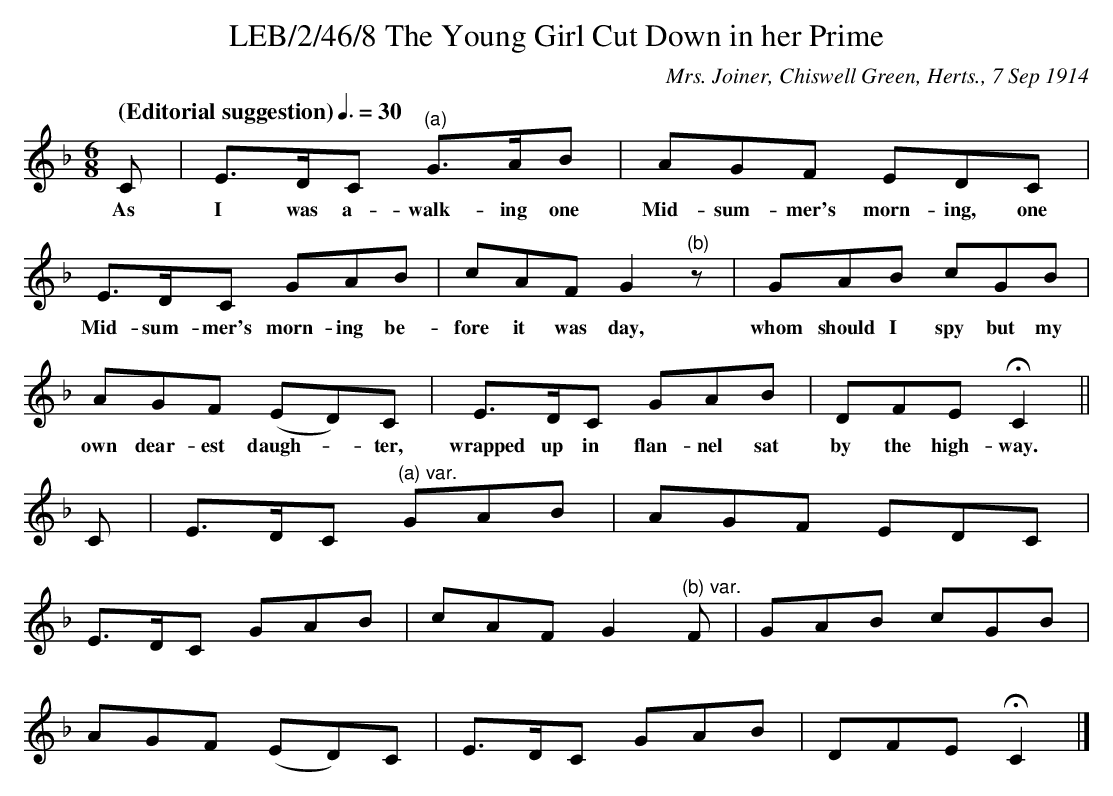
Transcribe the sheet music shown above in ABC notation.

X:1
T:LEB/2/46/8 The Young Girl Cut Down in her Prime
C:Mrs. Joiner, Chiswell Green, Herts., 7 Sep 1914
L:1/8
Q:"(Editorial suggestion)" 3/8=30
M:6/8
K:F
C | E3/2D/2C "^(a)"G3/2A/2B | AGF EDC |
w: As I was a-walk-ing one Mid-sum-mer's morn-ing, one
E3/2D/2C GAB | cAF G2 "^(b)"z | GAB cGB |
w: Mid-sum-mer's morn-ing be-fore it was day, whom should I spy but my
AGF (ED)C | E3/2D/2C GAB | DFE HC2 ||
w: own dear-est daugh-*ter, wrapped up in flan-nel sat by the high-way.
C | E3/2D/2C "^(a) var."GAB | AGF EDC |
E3/2D/2C GAB | cAF G2 "^(b) var."F | GAB cGB |
AGF (ED)C | E3/2D/2C GAB | DFE HC2 |]
